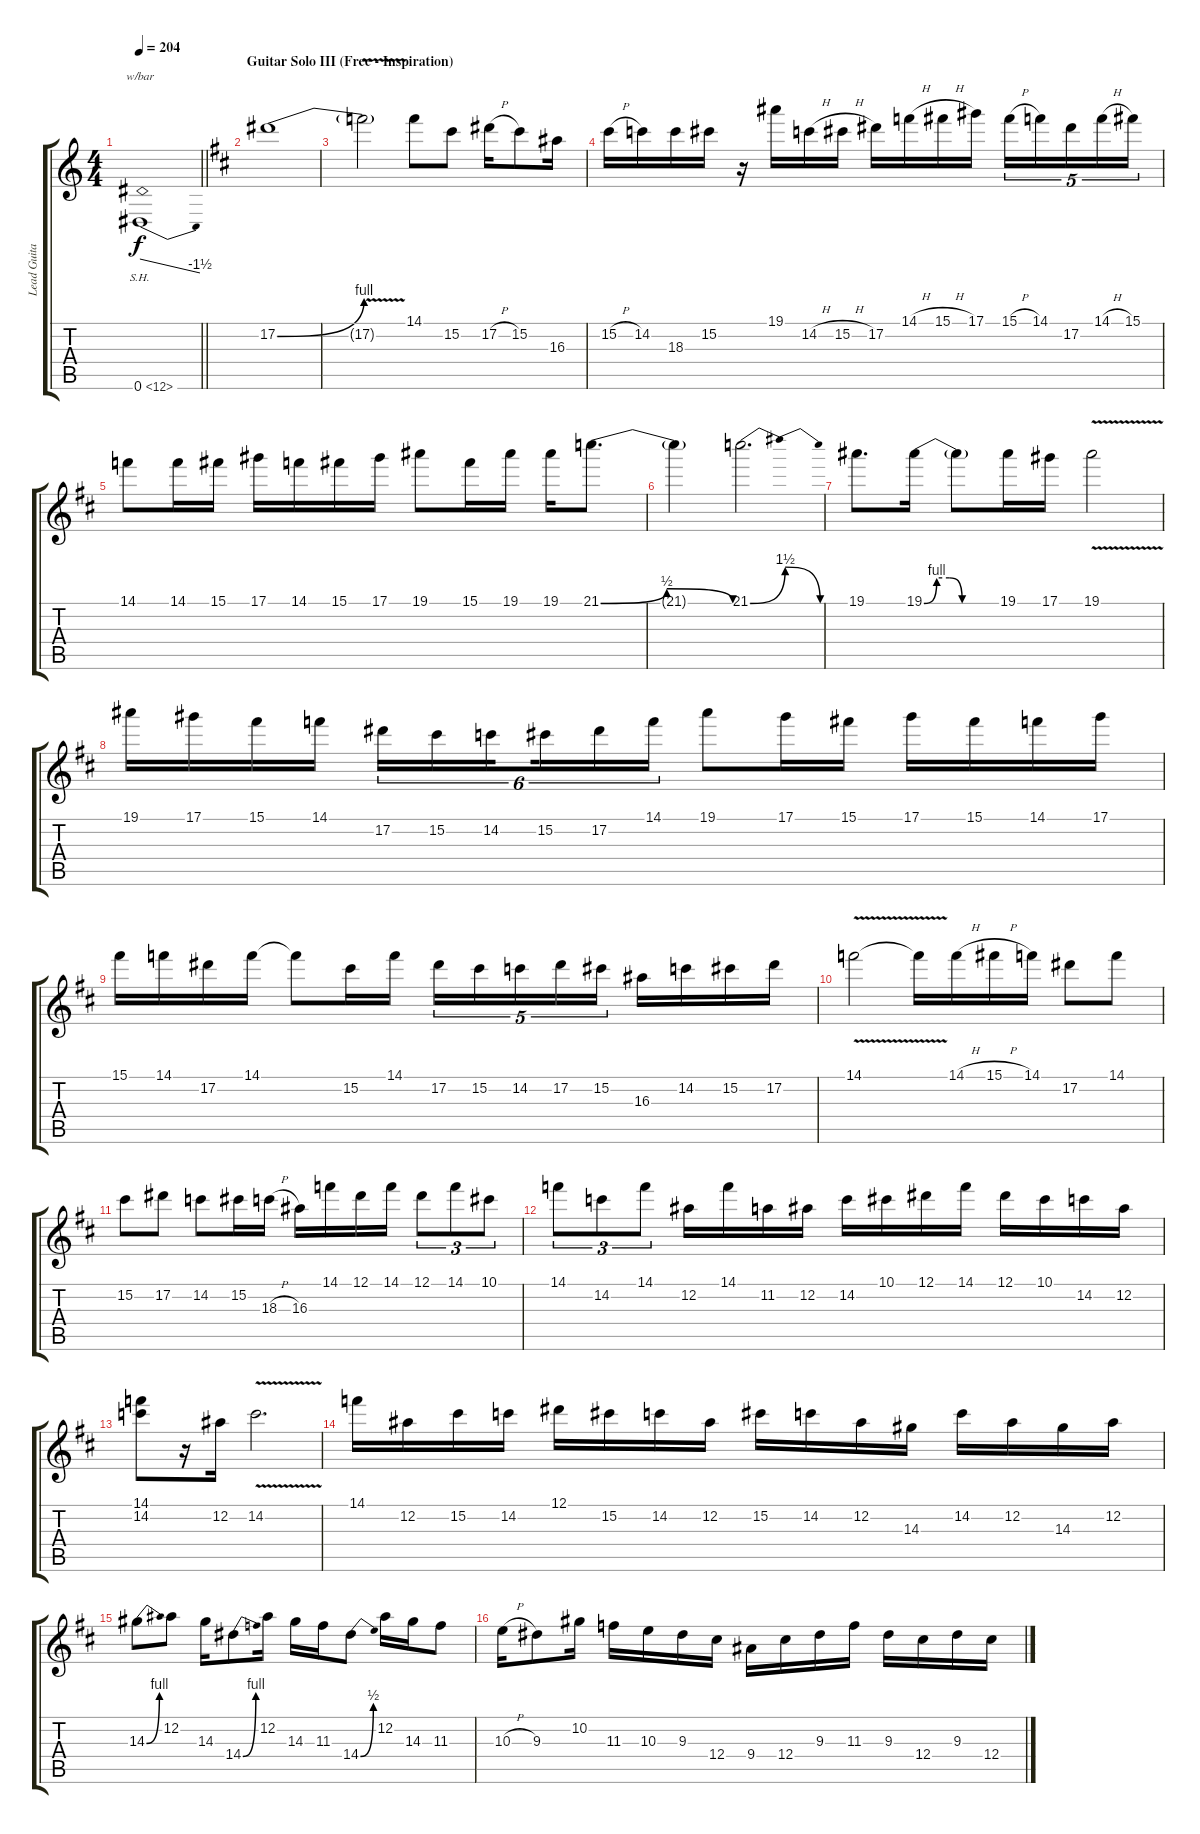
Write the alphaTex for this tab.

\track ("Lead Guitar (Malmsteen)" "Lead Guita") {instrument distortionguitar}
\staff {score tabs}
\tuning (Eb4 Bb3 Gb3 Db3 Ab2 Eb2) {hide}
\ts (4 4)
\tempo 204
\clef g2
\barLineRight lightlight
\ks c
0.6{sh 12}.1{tbe (dive default 0 0 60 -6) dy f} |
\section ("" "Guitar Solo III (Free - Inspiration)")
\ks d
17.2{be (bend 0 0 60 4)}.1 |
17.2{v t}.2 14.1.8 15.2.8 17.2{h}.16 15.2.8 16.3.16 |
15.2{h}.16 14.2.16 18.3.16 15.2.16 r.16 19.1.16 14.2{h}.16 15.2{h}.16 17.2.16 14.1{h}.16 15.1{h}.16 17.1.16 15.1{h}.16{tu (5 4)} 14.1.16{tu (5 4)} 17.2.16{tu (5 4)} 14.1{h}.16{tu (5 4)} 15.1.16{tu (5 4)} |
14.1.8 14.1.16 15.1.16 17.1.16 14.1.16 15.1.16 17.1.16 19.1.8 15.1.16 19.1.16 19.1.16 21.1{be (bendrelease 0 0 20 2 45 2 60 0)}.8{d} |
21.1{t}.4 21.1{be (bendrelease 0 0 15 6 45 6 60 0)}.2{d} |
19.1.8{d} 19.1{be (custom 0 0 10 4 20 4 30 0 60 0)}.16 19.1{t}.8 19.1.16 17.1.16 19.1{v}.2 |
19.1.16 17.1.16 15.1.16 14.1.16 17.2.16{tu (6 4)} 15.2.16{tu (6 4)} 14.2.16{tu (6 4) beam splitsecondary} 15.2.16{tu (6 4)} 17.2.16{tu (6 4)} 14.1.16{tu (6 4)} 19.1.8 17.1.16 15.1.16 17.1.16 15.1.16 14.1.16 17.1.16 |
15.1.16 14.1.16 17.2.16 14.1.16 14.1{t}.8 15.2.16 14.1.16 17.2.16{tu (5 4)} 15.2.16{tu (5 4)} 14.2.16{tu (5 4)} 17.2.16{tu (5 4)} 15.2.16{tu (5 4)} 16.3.16 14.2.16 15.2.16 17.2.16 |
14.1{v}.2 14.1{t}.16 14.1{h}.16 15.1{h}.16 14.1.16 17.2.8 14.1.8 |
15.2.8 17.2.8 14.2.8 15.2.16 18.3{h}.16 16.3.16 14.1.16 12.1.16 14.1.16 12.1.8{tu (3 2)} 14.1.8{tu (3 2)} 10.1.8{tu (3 2)} |
14.1.8{tu (3 2)} 14.2.8{tu (3 2)} 14.1.8{tu (3 2)} 12.2.16 14.1.16 11.2.16 12.2.16 14.2.16 10.1.16 12.1.16 14.1.16 12.1.16 10.1.16 14.2.16 12.2.16 |
(14.1 14.2).8 r.16 12.2.16 14.2{v}.2{d} |
14.1.16 12.2.16 15.2.16 14.2.16 12.1.16 15.2.16 14.2.16 12.2.16 15.2.16 14.2.16 12.2.16 14.3.16 14.2.16 12.2.16 14.3.16 12.2.16 |
14.3{be (bend 0 0 60 4)}.8 12.2.8 14.3.16 14.4{be (bend 0 0 60 4)}.8 12.2.16 14.3.16 11.3.16 14.4{be (bend 0 0 60 2)}.8 12.2.16 14.3.16 11.3.8 |
10.3{h}.16 9.3.8 10.2.16 11.3.16 10.3.16 9.3.16 12.4.16 9.4.16 12.4.16 9.3.16 11.3.16 9.3.16 12.4.16 9.3.16 12.4.16
